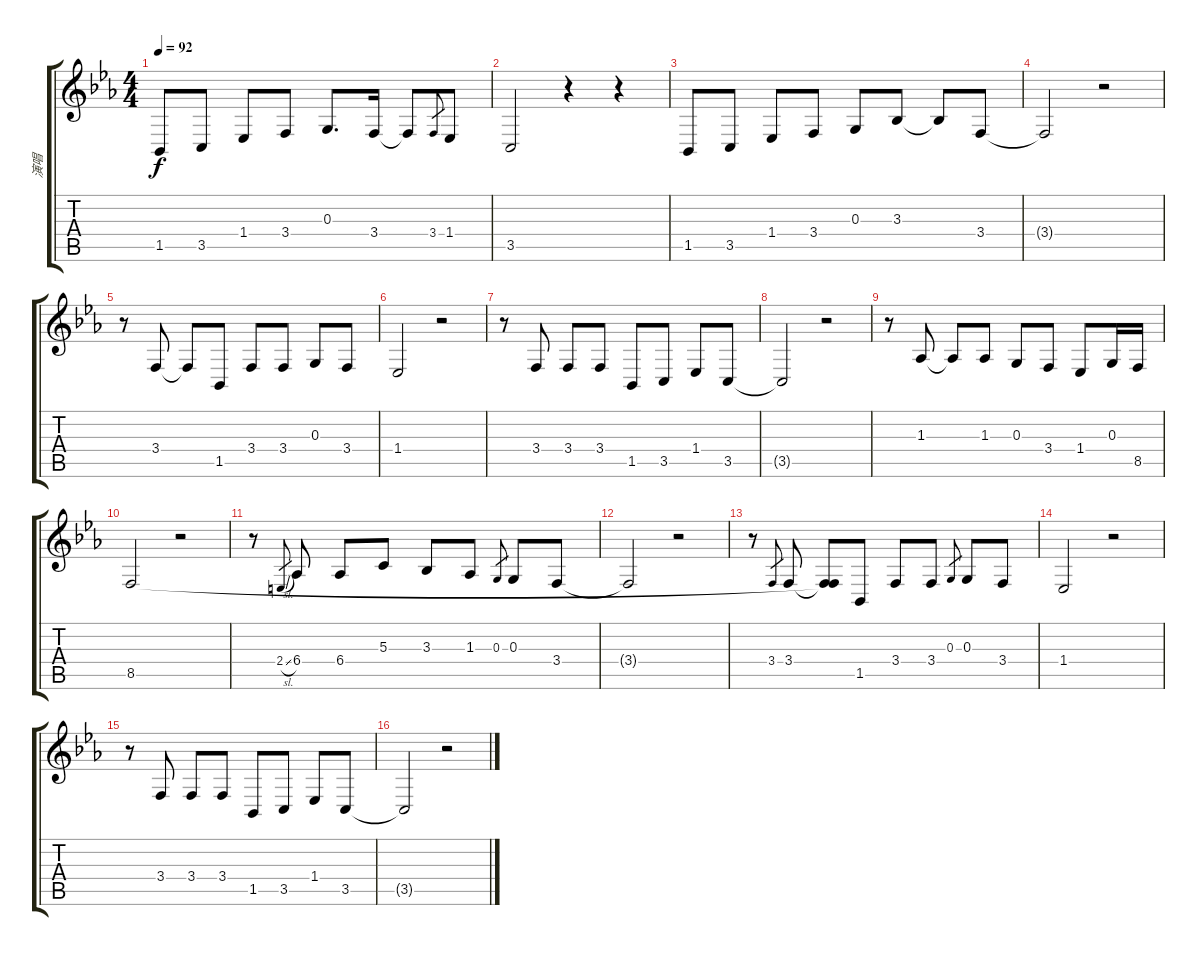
\track ("演唱" "演唱") {instrument acousticgrandpiano}
\staff {score tabs}
\tuning (E4 B3 G3 D3 A2 E2) {hide}
\ts (4 4)
\tempo 92
\clef g2
\ks eb
1.5.8{dy f instrument acousticgrandpiano} 3.5.8 1.4.8 3.4.8 0.3.8{d} 3.4.16 3.4{t}.8 3.4.8{gr} 1.4.8 |
3.5.2 r.4 r.4 |
1.5.8 3.5.8 1.4.8 3.4.8 0.3.8 3.3.8 3.3{t}.8 3.4.8 |
3.4{t}.2 r.2 |
r.8 3.4.8 3.4{t}.8 1.5.8 3.4.8 3.4.8 0.3.8 3.4.8 |
1.4.2 r.2 |
r.8 3.4.8 3.4.8 3.4.8 1.5.8 3.5.8 1.4.8 3.5.8 |
3.5{t}.2 r.2 |
r.8 1.3.8 1.3{t}.8 1.3.8 0.3.8 3.4.8 1.4.8 0.3.16 8.5.16 |
8.5.2 r.2 |
r.8 2.4{sl}.8{gr} 6.4.8 6.4.8 5.3.8 3.3.8 1.3.8 0.3.8{gr} 0.3.8 3.4.8 |
3.4{t}.2 r.2 |
r.8 3.4.8{gr} 3.4.8 (3.4{t} 8.5{t}).8 1.5.8 3.4.8 3.4.8 0.3.8{gr} 0.3.8 3.4.8 |
1.4.2 r.2 |
r.8 3.4.8 3.4.8 3.4.8 1.5.8 3.5.8 1.4.8 3.5.8 |
3.5{t}.2 r.2
